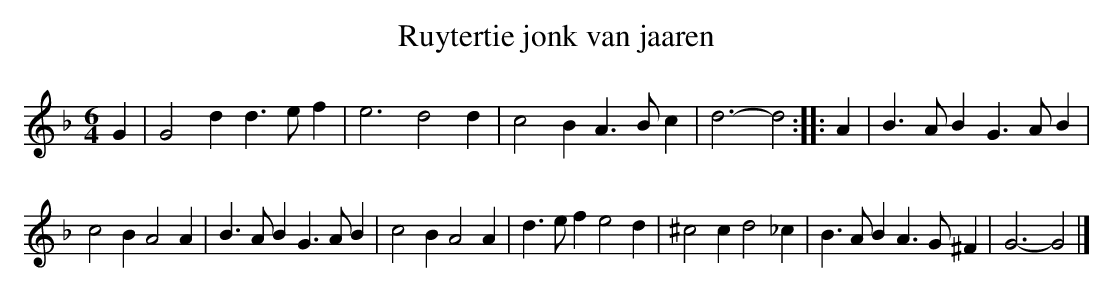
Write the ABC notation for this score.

X:1
T:Ruytertie jonk van jaaren
M:6/4
K:Gdor
G2|G4d2d3ef2|e6d4d2|c4B2A3Bc2|d6-d4:||:A2|B3AB2G3AB2|
c4B2A4A2|B3AB2G3AB2|c4B2A4A2|d3ef2e4d2|^c4c2d4_c2|B3AB2A3G^F2|G6-G4|]
